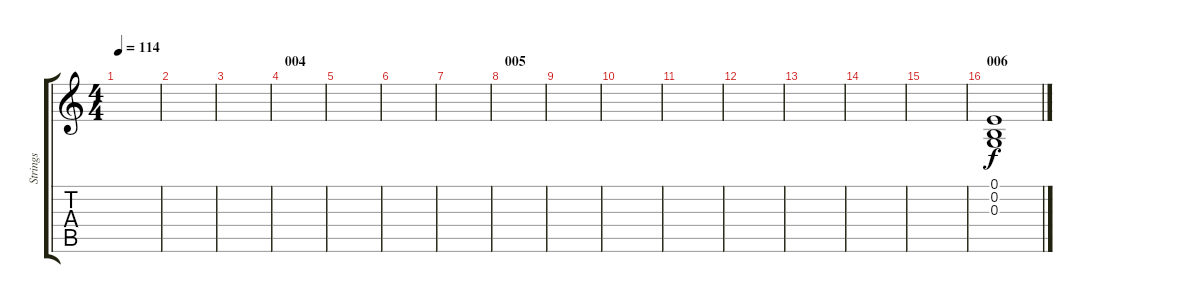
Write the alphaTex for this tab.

\track ("Strings" "Strings") {instrument synthstrings1}
\staff {score tabs}
\tuning (E4 B3 G3 D3 A2 E2) {hide}
\ts (4 4)
\tempo 114
\clef g2
\ks c
|
|
|
\section ("" "004")
|
|
|
|
\section ("" "005")
|
|
|
|
|
|
|
|
\section ("" "006")
(0.1 0.2 0.3).1
